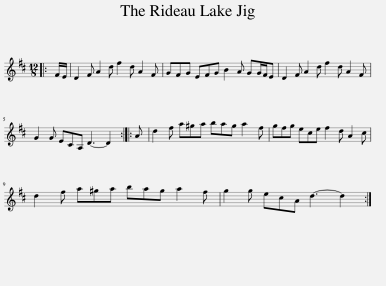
X:1
L:1/8
M:12/8
I:linebreak $
K:D
V:1 treble
V:1
|: F/E/ | D2 F A2 d f2 d A2 F | GFG EFG B2 A GG/F/E | D2 F A2 d f2 d A2 F |$ G2 G ECA, D3- D2 :: %5
 A | d2 f a^ga bag a2 f | gfg ece f2 d A2 c |$ d2 f a^ga bag a2 f | g2 g ecA d3- d2 :| %10
